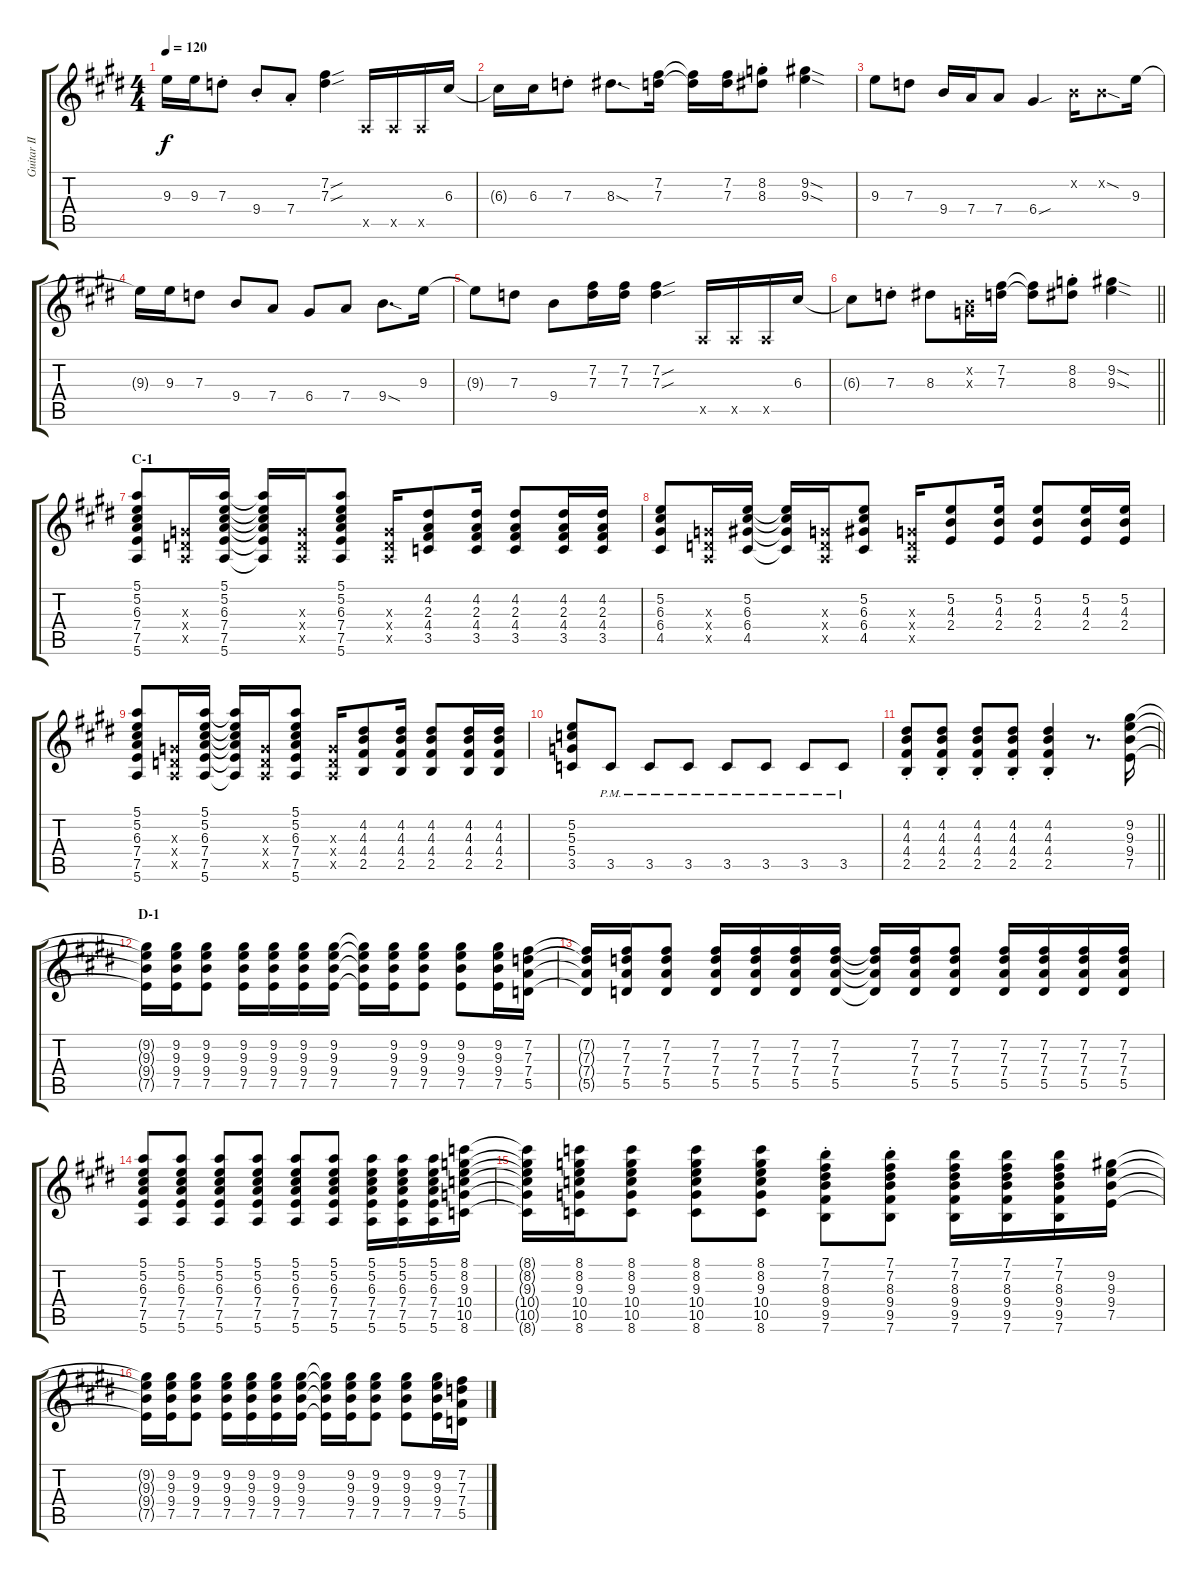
\track ("Guitar II (Nakano Azusa)" "Guitar II ") {instrument distortionguitar}
\staff {score tabs}
\tuning (E4 B3 G3 D3 A2 E2) {hide}
\ts (4 4)
\tempo 120
\clef g2
\ks e
9.3{t}.16{dy f} 9.3.16 7.3{st}.8 9.4{st}.8 7.4{st}.8 (7.2{sou} 7.3{sou}).4 0.5{x}.16 0.5{x}.16 0.5{x}.16 6.3.16 |
6.3{t}.16 6.3.16 7.3{st}.8 8.3{sod}.8{d} (7.2 7.3).16 (7.2{t} 7.3{t}).16 (7.2 7.3).16 (8.2{st} 8.3{st}).8 (9.2{sod} 9.3{sod}).4 |
9.3.8 7.3.8 9.4.16 7.4.16 7.4.8 6.4{sou}.4 0.2{x}.16 0.2{sod x}.8 9.3.16 |
9.3{t}.16 9.3.16 7.3.8 9.4.8 7.4.8 6.4.8 7.4.8 9.4{sod}.8{d} 9.3.16 |
9.3{t}.8 7.3.8 9.4.8 (7.2 7.3).16 (7.2 7.3).16 (7.2{sou} 7.3{sou}).4 0.5{x}.16 0.5{x}.16 0.5{x}.16 6.3.16 |
\barLineRight lightlight
6.3{t}.8 7.3{st}.8 8.3.8 (0.2{x} 0.3{x}).16 (7.2 7.3).16 (7.2{t} 7.3{t}).8 (8.2{st} 8.3{st}).8 (9.2{sod} 9.3{sod}).4 |
\section ("" "C-1")
(5.1 5.2 6.3 7.4 7.5 5.6).8 (0.3{x} 0.4{x} 0.5{x}).16 (5.1 5.2 6.3 7.4 7.5 5.6).16 (5.1{t} 5.2{t} 6.3{t} 7.4{t} 7.5{t} 5.6{t}).16 (0.3{x} 0.4{x} 0.5{x}).16 (5.1 5.2 6.3 7.4 7.5 5.6).8 (0.3{x} 0.4{x} 0.5{x}).16 (4.2 2.3 4.4 3.5).8 (4.2 2.3 4.4 3.5).16 (4.2 2.3 4.4 3.5).8 (4.2 2.3 4.4 3.5).16 (4.2 2.3 4.4 3.5).16 |
(5.2 6.3 6.4 4.5).8 (0.3{x} 0.4{x} 0.5{x}).16 (5.2 6.3 6.4 4.5).16 (5.2{t} 6.3{t} 6.4{t} 4.5{t}).16 (0.3{x} 0.4{x} 0.5{x}).16 (5.2 6.3 6.4 4.5).8 (0.3{x} 0.4{x} 0.5{x}).16 (5.2 4.3 2.4).8 (5.2 4.3 2.4).16 (5.2 4.3 2.4).8 (5.2 4.3 2.4).16 (5.2 4.3 2.4).16 |
(5.1 5.2 6.3 7.4 7.5 5.6).8 (0.3{x} 0.4{x} 0.5{x}).16 (5.1 5.2 6.3 7.4 7.5 5.6).16 (5.1{t} 5.2{t} 6.3{t} 7.4{t} 7.5{t} 5.6{t}).16 (0.3{x} 0.4{x} 0.5{x}).16 (5.1 5.2 6.3 7.4 7.5 5.6).8 (0.3{x} 0.4{x} 0.5{x}).16 (4.2 4.3 4.4 2.5).8 (4.2 4.3 4.4 2.5).16 (4.2 4.3 4.4 2.5).8 (4.2 4.3 4.4 2.5).16 (4.2 4.3 4.4 2.5).16 |
(5.2 5.3 5.4 3.5).8 3.5{pm}.8 3.5{pm}.8 3.5{pm}.8 3.5{pm}.8 3.5{pm}.8 3.5{pm}.8 3.5{pm}.8 |
\barLineRight lightlight
(4.2{st} 4.3{st} 4.4{st} 2.5{st}).8 (4.2{st} 4.3{st} 4.4{st} 2.5{st}).8 (4.2{st} 4.3{st} 4.4{st} 2.5{st}).8 (4.2{st} 4.3{st} 4.4{st} 2.5{st}).8 (4.2{st} 4.3{st} 4.4{st} 2.5{st}).4 r.8{d} (9.2 9.3 9.4 7.5).16 |
\section ("" "D-1")
(9.2{t} 9.3{t} 9.4{t} 7.5{t}).16 (9.2 9.3 9.4 7.5).16 (9.2 9.3 9.4 7.5).8 (9.2 9.3 9.4 7.5).16 (9.2 9.3 9.4 7.5).16 (9.2 9.3 9.4 7.5).16 (9.2 9.3 9.4 7.5).16 (9.2{t} 9.3{t} 9.4{t} 7.5{t}).16 (9.2 9.3 9.4 7.5).16 (9.2 9.3 9.4 7.5).8 (9.2 9.3 9.4 7.5).8 (9.2 9.3 9.4 7.5).16 (7.2 7.3 7.4 5.5).16 |
(7.2{t} 7.3{t} 7.4{t} 5.5{t}).16 (7.2 7.3 7.4 5.5).16 (7.2 7.3 7.4 5.5).8 (7.2 7.3 7.4 5.5).16 (7.2 7.3 7.4 5.5).16 (7.2 7.3 7.4 5.5).16 (7.2 7.3 7.4 5.5).16 (7.2{t} 7.3{t} 7.4{t} 5.5{t}).16 (7.2 7.3 7.4 5.5).16 (7.2 7.3 7.4 5.5).8 (7.2 7.3 7.4 5.5).16 (7.2 7.3 7.4 5.5).16 (7.2 7.3 7.4 5.5).16 (7.2 7.3 7.4 5.5).16 |
(5.1 5.2 6.3 7.4 7.5 5.6).8 (5.1 5.2 6.3 7.4 7.5 5.6).8 (5.1 5.2 6.3 7.4 7.5 5.6).8 (5.1 5.2 6.3 7.4 7.5 5.6).8 (5.1 5.2 6.3 7.4 7.5 5.6).8 (5.1 5.2 6.3 7.4 7.5 5.6).8 (5.1 5.2 6.3 7.4 7.5 5.6).16 (5.1 5.2 6.3 7.4 7.5 5.6).16 (5.1 5.2 6.3 7.4 7.5 5.6).16 (8.1 8.2 9.3 10.4 10.5 8.6).16 |
(8.1{t} 8.2{t} 9.3{t} 10.4{t} 10.5{t} 8.6{t}).16 (8.1 8.2 9.3 10.4 10.5 8.6).16 (8.1 8.2 9.3 10.4 10.5 8.6).8 (8.1 8.2 9.3 10.4 10.5 8.6).8 (8.1 8.2 9.3 10.4 10.5 8.6).8 (7.1{st} 7.2{st} 8.3{st} 9.4{st} 9.5{st} 7.6{st}).8 (7.1{st} 7.2{st} 8.3{st} 9.4{st} 9.5{st} 7.6{st}).8 (7.1 7.2 8.3 9.4 9.5 7.6).16 (7.1 7.2 8.3 9.4 9.5 7.6).16 (7.1 7.2 8.3 9.4 9.5 7.6).16 (9.2 9.3 9.4 7.5).16 |
(9.2{t} 9.3{t} 9.4{t} 7.5{t}).16 (9.2 9.3 9.4 7.5).16 (9.2 9.3 9.4 7.5).8 (9.2 9.3 9.4 7.5).16 (9.2 9.3 9.4 7.5).16 (9.2 9.3 9.4 7.5).16 (9.2 9.3 9.4 7.5).16 (9.2{t} 9.3{t} 9.4{t} 7.5{t}).16 (9.2 9.3 9.4 7.5).16 (9.2 9.3 9.4 7.5).8 (9.2 9.3 9.4 7.5).8 (9.2 9.3 9.4 7.5).16 (7.2 7.3 7.4 5.5).16
